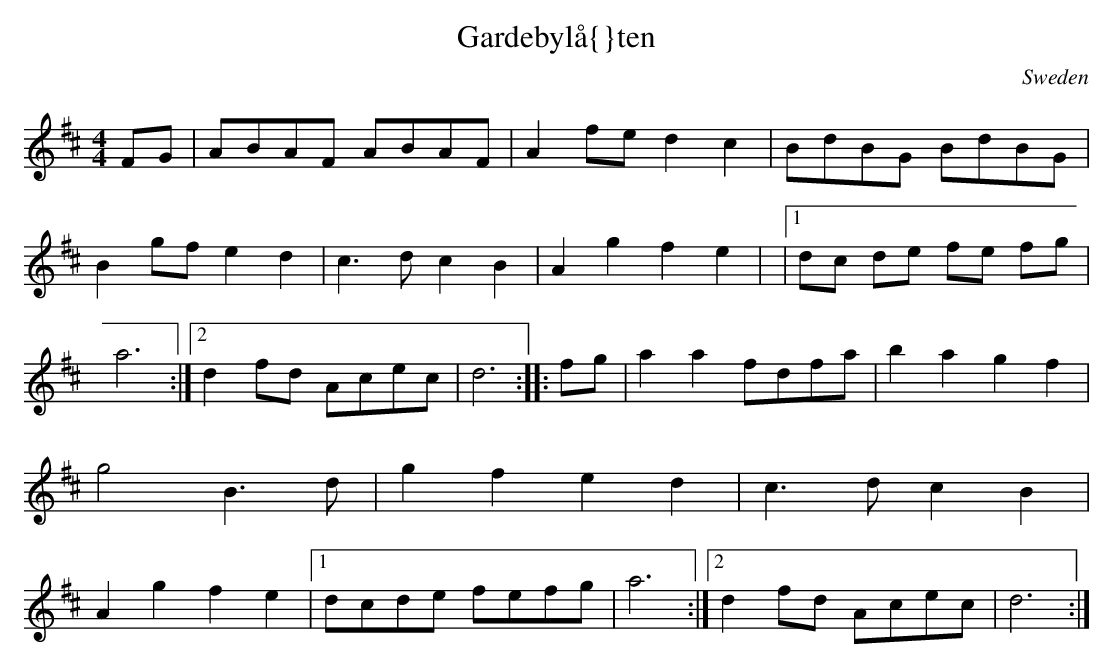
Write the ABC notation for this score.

X:1
T:Gardebyl\aa{}ten
O:Sweden
M:4/4
K:D
FG |\
ABAF ABAF|A2fe d2c2|BdBG BdBG|B2gf e2d2|\
c3d c2B2|A2g2 f2e2 |\
|1dc de fe fg|a6 :|2 d2fd Acec|d6 ::fg|\
a2a2 fdfa|b2a2 g2f2|\
g4 B3d|g2f2 e2d2| \
c3d c2B2|A2g2 f2e2 \
|1dcde fefg|a6 :|2d2fd Acec|d6:|
